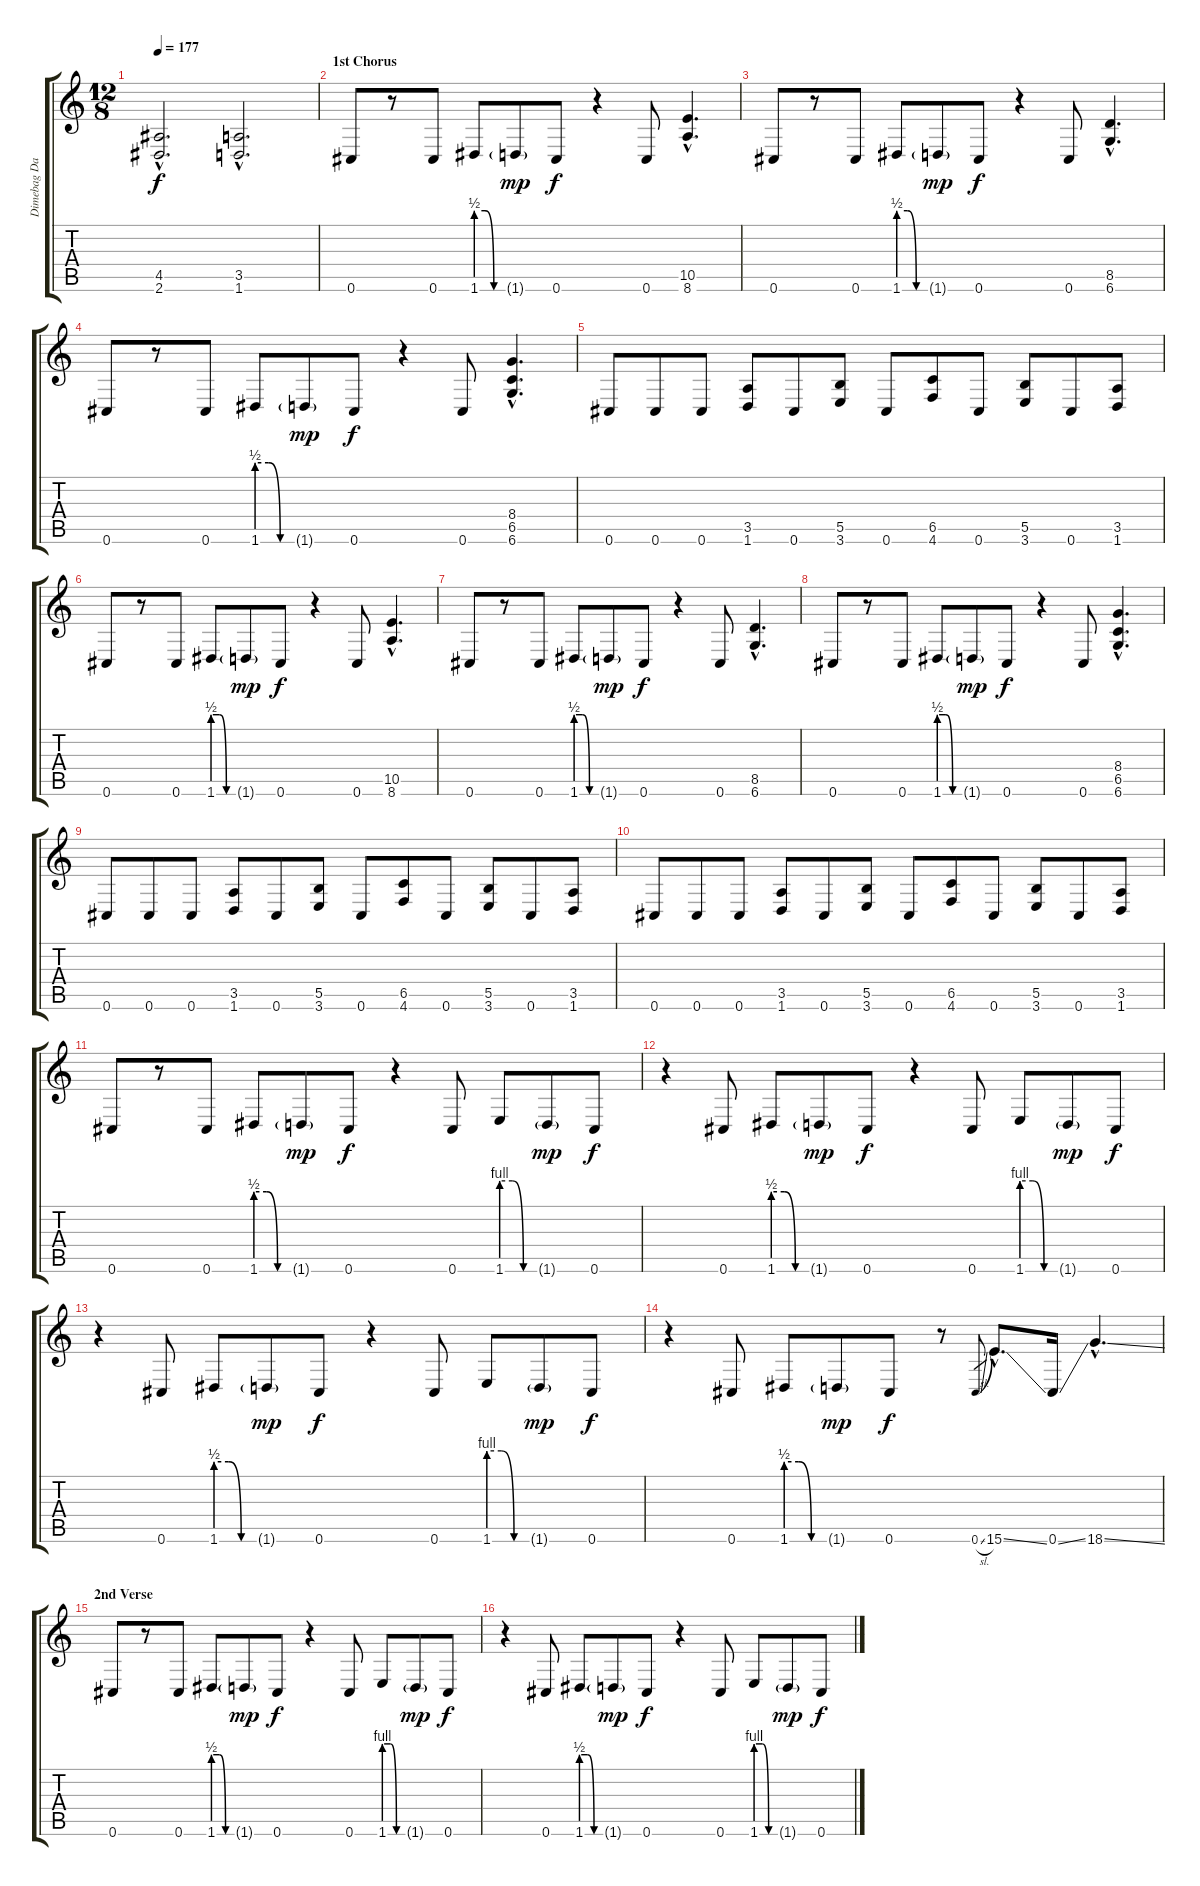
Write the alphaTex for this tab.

\track ("Dimebag Darrell" "Dimebag Da") {instrument distortionguitar}
\staff {score tabs}
\tuning (Db4 Ab3 E3 B2 Gb2 Db2) {hide}
\ts (12 8)
\tempo 177
\clef g2
\ks c
(4.5{hac} 2.6{hac}).2{d dy f} (3.5{hac} 1.6{hac}).2{d} |
\section ("" "1st Chorus")
0.6.8 r.8 0.6.8 1.6{be (custom 0 2 20 2 40 0 60 0)}.8 1.6{g}.8{dy mp} 0.6.8{dy f} r.4 0.6.8 (10.5{hac} 8.6{hac}).4{d} |
0.6.8 r.8 0.6.8 1.6{be (custom 0 2 20 2 40 0 60 0)}.8 1.6{g}.8{dy mp} 0.6.8{dy f} r.4 0.6.8 (8.5{hac} 6.6{hac}).4{d} |
0.6.8 r.8 0.6.8 1.6{be (custom 0 2 20 2 40 0 60 0)}.8 1.6{g}.8{dy mp} 0.6.8{dy f} r.4 0.6.8 (8.4{hac} 6.5{hac} 6.6{hac}).4{d} |
0.6.8 0.6.8 0.6.8 (3.5 1.6).8 0.6.8 (5.5 3.6).8 0.6.8 (6.5 4.6).8 0.6.8 (5.5 3.6).8 0.6.8 (3.5 1.6).8 |
0.6.8 r.8 0.6.8 1.6{be (custom 0 2 20 2 40 0 60 0)}.8 1.6{g}.8{dy mp} 0.6.8{dy f} r.4 0.6.8 (10.5{hac} 8.6{hac}).4{d} |
0.6.8 r.8 0.6.8 1.6{be (custom 0 2 20 2 40 0 60 0)}.8 1.6{g}.8{dy mp} 0.6.8{dy f} r.4 0.6.8 (8.5{hac} 6.6{hac}).4{d} |
0.6.8 r.8 0.6.8 1.6{be (custom 0 2 20 2 40 0 60 0)}.8 1.6{g}.8{dy mp} 0.6.8{dy f} r.4 0.6.8 (8.4{hac} 6.5{hac} 6.6{hac}).4{d} |
0.6.8 0.6.8 0.6.8 (3.5 1.6).8 0.6.8 (5.5 3.6).8 0.6.8 (6.5 4.6).8 0.6.8 (5.5 3.6).8 0.6.8 (3.5 1.6).8 |
0.6.8 0.6.8 0.6.8 (3.5 1.6).8 0.6.8 (5.5 3.6).8 0.6.8 (6.5 4.6).8 0.6.8 (5.5 3.6).8 0.6.8 (3.5 1.6).8 |
0.6.8 r.8 0.6.8 1.6{be (custom 0 2 20 2 40 0 60 0)}.8 1.6{g}.8{dy mp} 0.6.8{dy f} r.4 0.6.8 1.6{be (custom 0 4 20 4 40 0 60 0)}.8 1.6{g}.8{dy mp} 0.6.8{dy f} |
r.4 0.6.8 1.6{be (custom 0 2 20 2 40 0 60 0)}.8 1.6{g}.8{dy mp} 0.6.8{dy f} r.4 0.6.8 1.6{be (custom 0 4 20 4 40 0 60 0)}.8 1.6{g}.8{dy mp} 0.6.8{dy f} |
r.4 0.6.8 1.6{be (custom 0 2 20 2 40 0 60 0)}.8 1.6{g}.8{dy mp} 0.6.8{dy f} r.4 0.6.8 1.6{be (custom 0 4 20 4 40 0 60 0)}.8 1.6{g}.8{dy mp} 0.6.8{dy f} |
r.4 0.6.8 1.6{be (custom 0 2 20 2 40 0 60 0)}.8 1.6{g}.8{dy mp} 0.6.8{dy f} r.8 0.6{sl}.8{gr} 15.6{ss hac}.8{d} 0.6{ss}.16 18.6{ss hac}.4{d} |
\section ("" "2nd Verse")
0.6.8 r.8 0.6.8 1.6{be (custom 0 2 20 2 40 0 60 0)}.8 1.6{g}.8{dy mp} 0.6.8{dy f} r.4 0.6.8 1.6{be (custom 0 4 20 4 40 0 60 0)}.8 1.6{g}.8{dy mp} 0.6.8{dy f} |
r.4 0.6.8 1.6{be (custom 0 2 20 2 40 0 60 0)}.8 1.6{g}.8{dy mp} 0.6.8{dy f} r.4 0.6.8 1.6{be (custom 0 4 20 4 40 0 60 0)}.8 1.6{g}.8{dy mp} 0.6.8{dy f}
